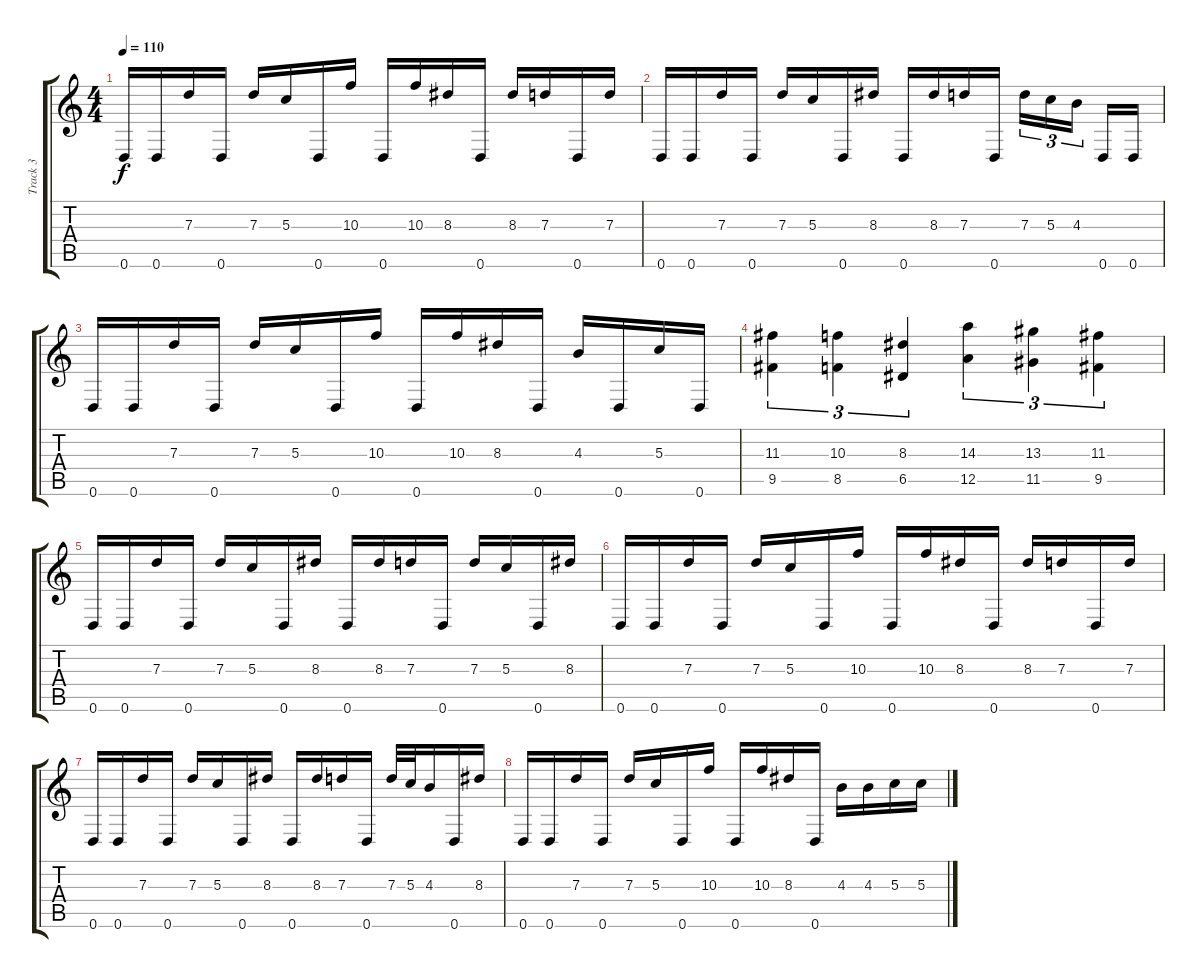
\track ("Track 3" "Track 3") {instrument distortionguitar}
\staff {score tabs}
\tuning (E4 B3 G3 D3 A2 D2) {hide}
\ts (4 4)
\tempo 110
\clef g2
\ks c
0.6.16{dy f} 0.6.16 7.3.16 0.6.16 7.3.16 5.3.16 0.6.16 10.3.16 0.6.16 10.3.16 8.3.16 0.6.16 8.3.16 7.3.16 0.6.16 7.3.16 |
0.6.16 0.6.16 7.3.16 0.6.16 7.3.16 5.3.16 0.6.16 8.3.16 0.6.16 8.3.16 7.3.16 0.6.16 7.3.16{tu (3 2)} 5.3.16{tu (3 2)} 4.3.16{tu (3 2)} 0.6.16 0.6.16 |
0.6.16 0.6.16 7.3.16 0.6.16 7.3.16 5.3.16 0.6.16 10.3.16 0.6.16 10.3.16 8.3.16 0.6.16 4.3.16 0.6.16 5.3.16 0.6.16 |
(11.3 9.5).4{tu (3 2)} (10.3 8.5).4{tu (3 2)} (8.3 6.5).4{tu (3 2)} (14.3 12.5).4{tu (3 2)} (13.3 11.5).4{tu (3 2)} (11.3 9.5).4{tu (3 2)} |
0.6.16 0.6.16 7.3.16 0.6.16 7.3.16 5.3.16 0.6.16 8.3.16 0.6.16 8.3.16 7.3.16 0.6.16 7.3.16 5.3.16 0.6.16 8.3.16 |
0.6.16 0.6.16 7.3.16 0.6.16 7.3.16 5.3.16 0.6.16 10.3.16 0.6.16 10.3.16 8.3.16 0.6.16 8.3.16 7.3.16 0.6.16 7.3.16 |
0.6.16 0.6.16 7.3.16 0.6.16 7.3.16 5.3.16 0.6.16 8.3.16 0.6.16 8.3.16 7.3.16 0.6.16 7.3.32 5.3.32 4.3.16 0.6.16 8.3.16 |
0.6.16 0.6.16 7.3.16 0.6.16 7.3.16 5.3.16 0.6.16 10.3.16 0.6.16 10.3.16 8.3.16 0.6.16 4.3.16 4.3.16 5.3.16 5.3.16
